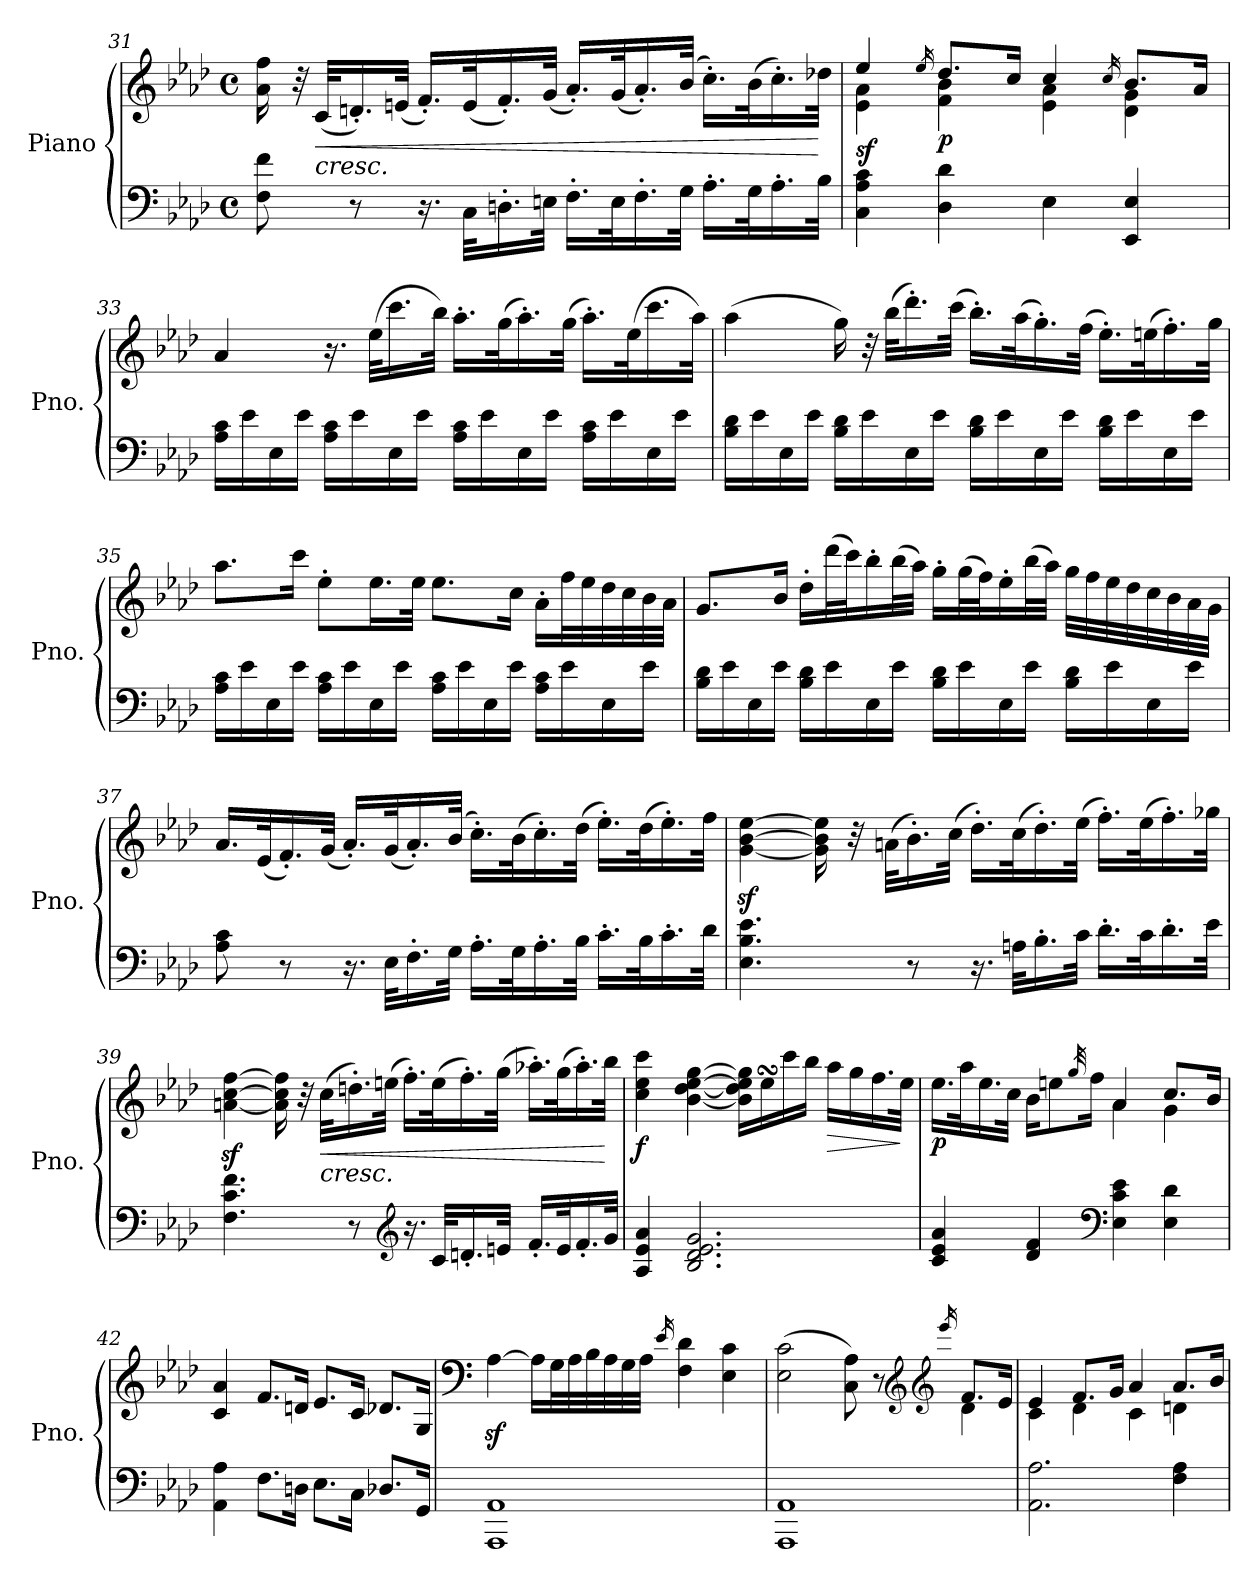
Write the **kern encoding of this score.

**kern	**kern	**dynam
*part1	*part1	*part1
*staff2	*staff1	*staff1/2
*I"Piano	*	*
*I'Pno.	*	*
*clefF4	*clefG2	*
*k[b-e-a-d-]	*k[b-e-a-d-]	*
*A-:	*A-:	*
*M4/4	*M4/4	*
*met(c)	*met(c)	*
=31	=31	=31
8F\ 8f\	16a-\ 16ff\	.
.	32r	.
!	!LO:TX:b:i:t=cresc.	!
!	!	!LO:HP:b
.	(32c/KLL	<
8r	16.dn'/)	.
.	(32en/JJk	.
16.r	16.f'/LL)	.
32C\KLL	(32e/K	.
16.Dn'\	16.f'/)	.
32En\JJk	(32g/JJk	.
16.F'\LL	16.a-'/LL)	.
32E\K	(32g/K	.
16.F'\	16.a-'/)	.
32G\JJk	(32b-/JJk	.
16.A-'\LL	16.cc'\LL)	.
32G\K	(32b-\K	.
16.A-'\	16.cc'\)	.
32B-\JJk	32dd-X\JJk	[
=32	=32	=32
*	*^	*
!	!	!	!LO:DY:b
4C\ 4A-\ 4c\	4ee-/	4e-\ 4a-\	sf
.	16qee-/	.	.
!	!	!	!LO:DY:b
4D-\ 4d-\	8.dd-/L	4f\ 4b-\	p
.	16cc/Jk	.	.
4E-\	4cc/	4e-\ 4a-\	.
.	16qcc/	.	.
4EE-/ 4E-/	8.b-/L	4d-\ 4g\	.
.	16a-/Jk	.	.
*	*v	*v	*
!!LO:LB:g=z
=33	=33	=33
16A-\ 16c\LL	4a-/	.
16e-\	.	.
16E-\	.	.
16e-\JJ	.	.
16A-\ 16c\LL	16.r	.
16e-\	.	.
.	(32ee-\KLL	.
16E-\	16.ccc\	.
16e-\JJ	.	.
.	32bb-\JJk)	.
16A-\ 16c\LL	16.aa-'\LL	.
16e-\	.	.
.	(32gg\K	.
16E-\	16.aa-'\)	.
16e-\JJ	.	.
.	(32gg\JJk	.
16A-\ 16c\LL	16.aa-'\LL)	.
16e-\	.	.
.	(32ee-\K	.
16E-\	16.ccc\	.
16e-\JJ	.	.
.	32aa-\JJk)	.
=34	=34	=34
16B-\ 16d-\LL	(4aa-\	.
16e-\	.	.
16E-\	.	.
16e-\JJ	.	.
16B-\ 16d-\LL	16gg\)	.
16e-\	32r	.
.	(32bb-\KLL	.
16E-\	16.ddd-'\)	.
16e-\JJ	.	.
.	(32ccc\JJk	.
16B-\ 16d-\LL	16.bb-'\LL)	.
16e-\	.	.
.	(32aa-\K	.
16E-\	16.gg'\)	.
16e-\JJ	.	.
.	(32ff\JJk	.
16B-\ 16d-\LL	16.ee-'\LL)	.
16e-\	.	.
.	(32een\K	.
16E-\	16.ff'\)	.
16e-\JJ	.	.
.	32gg\JJk	.
!!LO:LB:g=z
=35	=35	=35
16A-\ 16c\LL	8.aa-\L	.
16e-\	.	.
16E-\	.	.
16e-\JJ	16ccc\Jk	.
16A-\ 16c\LL	8ee-'\L	.
16e-\	.	.
16E-\	16.ee-\L	.
16e-\JJ	.	.
.	32ee-\JJk	.
16A-\ 16c\LL	8.ee-\L	.
16e-\	.	.
16E-\	.	.
16e-\JJ	16cc\Jk	.
16A-\ 16c\LL	16a-'\LL	.
16e-\	32ff\L	.
.	32ee-\	.
16E-\	32dd-\	.
.	32cc\	.
16e-\JJ	32b-\	.
.	32a-\JJJ	.
=36	=36	=36
16B-\ 16d-\LL	8.g/L	.
16e-\	.	.
16E-\	.	.
16e-\JJ	16b-/Jk	.
16B-\ 16d-\LL	16dd-'\LL	.
16e-\	(32ddd-\L	.
.	32ccc\J)	.
16E-\	16bb-'\	.
16e-\JJ	(32bb-\L	.
.	32aa-\JJJ)	.
16B-\ 16d-\LL	16gg'\LL	.
16e-\	(32gg\L	.
.	32ff\J)	.
16E-\	16ee-'\	.
16e-\JJ	(32bb-\L	.
.	32aa-\JJJ)	.
16B-\ 16d-\LL	32gg\LLL	.
.	32ff\	.
16e-\	32ee-\	.
.	32dd-\	.
16E-\	32cc\	.
.	32b-\	.
16e-\JJ	32a-\	.
.	32g\JJJ	.
!!LO:LB:g=z
=37	=37	=37
8A-\ 8c\	16.a-/LL	.
.	(32e-/K	.
8r	16.f'/)	.
.	(32g/JJk	.
16.r	16.a-'/LL)	.
32E-\KLL	(32g/K	.
16.F'\	16.a-'/)	.
32G\JJk	(32b-/JJk	.
16.A-'\LL	16.cc'\LL)	.
32G\K	(32b-\K	.
16.A-'\	16.cc'\)	.
32B-\JJk	(32dd-\JJk	.
16.c'\LL	16.ee-'\LL)	.
32B-\K	(32dd-\K	.
16.c'\	16.ee-'\)	.
32d-\JJk	32ff\JJk	.
=38	=38	=38
4.E-\ 4.B-\ 4.e-\	[4g\z< [4b-\z< [4ee-\z<	.
.	16g\] 16b-\] 16ee-\]	.
.	32r	.
.	(32an\KLL	.
8r	16.b-'\)	.
.	(32cc\JJk	.
16.r	16.dd-'\LL)	.
32An\KLL	(32cc\K	.
16.B-'\	16.dd-'\)	.
32c\JJk	(32ee-\JJk	.
16.d-'\LL	16.ff'\LL)	.
32c\K	(32ee-\K	.
16.d-'\	16.ff'\)	.
32e-\JJk	32gg-X\JJk	.
!!LO:LB:g=z
=39	=39	=39
4.F\ 4.c\ 4.f\	[4an\z< [4cc\z< [4ff\z<	.
.	16a\] 16cc\] 16ff\]	.
.	32r	.
!	!LO:TX:b:i:t=cresc.	!
!	!	!LO:HP:b
.	(32cc\KLL	<
8r	16.ddn'\)	.
.	(32een\JJk	.
*clefG2	*	*
16.r	16.ff'\LL)	.
32c/KLL	(32ee\K	.
16.dn'/	16.ff'\)	.
32en/JJk	(32gg\JJk	.
16.f'/LL	16.aa-X'\LL)	.
32e/K	(32gg\K	.
16.f'/	16.aa-'\)	.
32g/JJk	32bb-\JJk	[
=40	=40	=40
!	!	!LO:DY:b
4A-/ 4e-/ 4a-/	4cc\ 4ee-\ 4ccc\	f
2.B-/ 2.d-/ 2.e-/ 2.g/	[4b-\ [4dd-\ [4ee-\ [4gg\	.
.	16b-\] 16dd-\] 16ee-\] 16gg\]LL	.
.	16ee-sSSS\	.
.	16ccc\	.
.	16bb-\JJ	.
!	!	!LO:HP:b
.	16aa-\LL	>
.	16gg\	.
.	16.ff\	.
.	32ee-\JJk	]
!!LO:PB:g=z
=41	=41	=41
*	*^	*
!	!	!	!LO:DY:b
4c/ 4e-/ 4a-/	16.ee-\LL	2ryy	p
.	32aa-\K	.	.
.	16.ee-\	.	.
.	32cc\JJk	.	.
4d-/ 4f/	16b-\KL	.	.
.	8een\	.	.
.	32qgg/	.	.
.	16ff\Jk	.	.
*clefF4	*	*	*
4E-\ 4c\ 4e-\	4a-/	4a-\	.
4E-\ 4d-\	8.cc/L	4g\	.
.	16b-/Jk	.	.
*	*v	*v	*
!!LO:LB:g=z
=42	=42	=42
4AA-\ 4A-\	4c/ 4a-/	.
8.F\L	8.f/L	.
16Dn\Jk	16dn/Jk	.
8.E-\L	8.e-/L	.
16C\Jk	16c/Jk	.
8.D-X/L	8.d-X/L	.
16GG/Jk	16G/Jk	.
=43	=43	=43
*	*clefF4	*
1AAA- 1AA-	[4A-z<\	.
.	16A-\LL]	.
.	32G\L	.
.	32A-\	.
.	32B-\	.
.	32A-\	.
.	32G\	.
.	32A-\JJJ	.
.	16qe-/	.
.	4F\ 4d-\	.
.	4E-\ 4c\	.
=44	=44	=44
*	*^	*
1AAA- 1AA-	(2E-\ 2c\	2ryy	.
.	8C\ 8A-\)	4ryy	.
.	8r	.	.
.	16qg/	.	.
*	*clefG2	*	*
.	8.f/L	4d-\	.
.	16e-/Jk	.	.
=45	=45	=45	=45
2.AA-\ 2.A-\	4e-/	4c\	.
.	8.f/L	4d-\	.
.	16g/Jk	.	.
.	4a-/	4c\	.
4F\ 4A-\	8.a-/L	4dn\	.
.	16b-/Jk	.	.
*	*v	*v	*
=	=	=
*-	*-	*-
